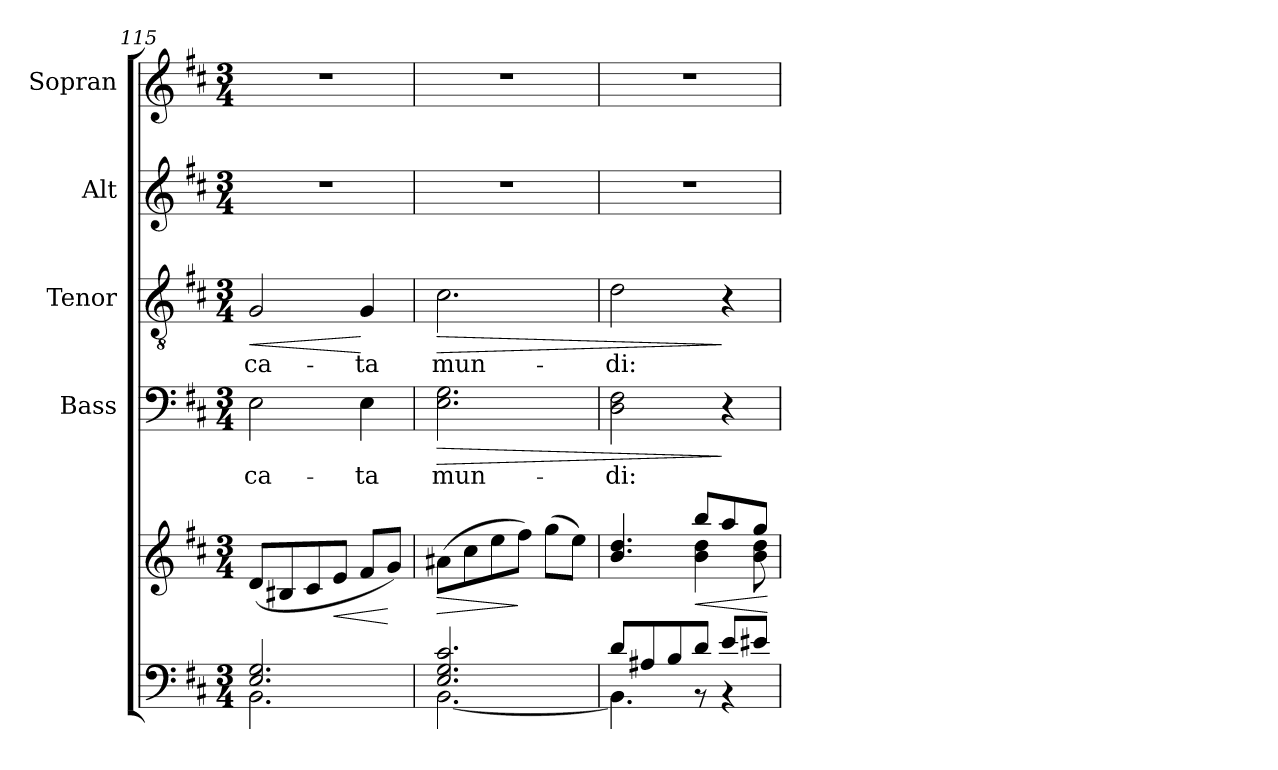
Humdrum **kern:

**kern	**kern	**dynam	**kern	**text	**dynam	**kern	**text	**dynam	**kern	**kern
*part5	*part5	*part5	*part4	*part4	*part4	*part3	*part3	*part3	*part2	*part1
*staff6	*staff5	*staff5/6	*staff4	*staff4	*staff4	*staff3	*staff3	*staff3	*staff2	*staff1
*	*	*	*I"Bass	*	*	*I"Tenor	*	*	*I"Alt	*I"Sopran
*	*	*	*I'B.	*	*	*I'T.	*	*	*I'A.	*I'S.
*clefF4	*clefG2	*	*clefF4	*	*	*clefGv2	*	*	*clefG2	*clefG2
*k[f#c#]	*k[f#c#]	*	*k[f#c#]	*	*	*k[f#c#]	*	*	*k[f#c#]	*k[f#c#]
*D:	*D:	*	*D:	*	*	*D:	*	*	*D:	*D:
*M3/4	*M3/4	*	*M3/4	*	*	*M3/4	*	*	*M3/4	*M3/4
=115	=115	=115	=115	=115	=115	=115	=115	=115	=115	=115
*^	*	*	*	*	*	*	*	*	*	*
!	!	!	!	!	!LO:LY:b	!	!	!LO:LY:b	!LO:HP:b	!	!
2.E/ 2.G/	2.BB\	(<8d/L	.	2E\	-ca-	.	2G/	-ca-	<	2.r	2.r
.	.	8B#X/	.	.	.	.	.	.	.	.	.
.	.	8c#/	.	.	.	.	.	.	.	.	.
!	!	!	!LO:HP:b	!	!	!	!	!	!	!	!
.	.	8e/J	<	.	.	.	.	.	.	.	.
!	!	!	!	!	!LO:LY:b	!	!	!LO:LY:b	!	!	!
.	.	8f#/L	.	4E\	-ta	.	4G/	-ta	[	.	.
.	.	8g/J)	[	.	.	.	.	.	.	.	.
=116	=116	=116	=116	=116	=116	=116	=116	=116	=116	=116	=116
!	!	!	!LO:HP:b	!	!LO:LY:b	!LO:HP:b	!	!LO:LY:b	!LO:HP:b	!	!
2.E/ 2.G/ 2.c#/	[<2.BB\	(>8a#X\L	>	2.E\ 2.G\	mun-	>	2.c#\	mun-	>	2.r	2.r
.	.	8cc#\	.	.	.	.	.	.	.	.	.
.	.	8ee\	.	.	.	.	.	.	.	.	.
.	.	8ff#\J)	]	.	.	.	.	.	.	.	.
.	.	(>8gg\L	.	.	.	.	.	.	.	.	.
.	.	8ee\J)	.	.	.	.	.	.	.	.	.
!!LO:PB:g=z
=117	=117	=117	=117	=117	=117	=117	=117	=117	=117	=117	=117
*	*	*^	*	*	*	*	*	*	*	*	*
!	!	!	!	!	!	!LO:LY:b	!	!	!LO:LY:b	!	!	!
8d/L	4.BB\]	4.b/ 4.dd/	4.ryy	.	2D\ 2F#\	-di:	.	2d\	-di:	.	2.r	2.r
8A#X/	.	.	.	.	.	.	.	.	.	.	.	.
8B/	.	.	.	.	.	.	.	.	.	.	.	.
!	!	!	!	!LO:HP:b	!	!	!	!	!	!	!	!
8d/J	8rAA	8bb/L	4b\ 4dd\	<	.	.	.	.	.	.	.	.
8e/L	4rAA	8aa/	.	.	4r	.	]	4r	.	]	.	.
8e#X/J	.	8gg/J	8b\ 8dd\	.	.	.	.	.	.	.	.	.
*v	*v	*	*	*	*	*	*	*	*	*	*	*
*	*v	*v	*	*	*	*	*	*	*	*	*
.	.	[	.	.	.	.	.	.	.	.
=	=	=	=	=	=	=	=	=	=	=
*-	*-	*-	*-	*-	*-	*-	*-	*-	*-	*-
